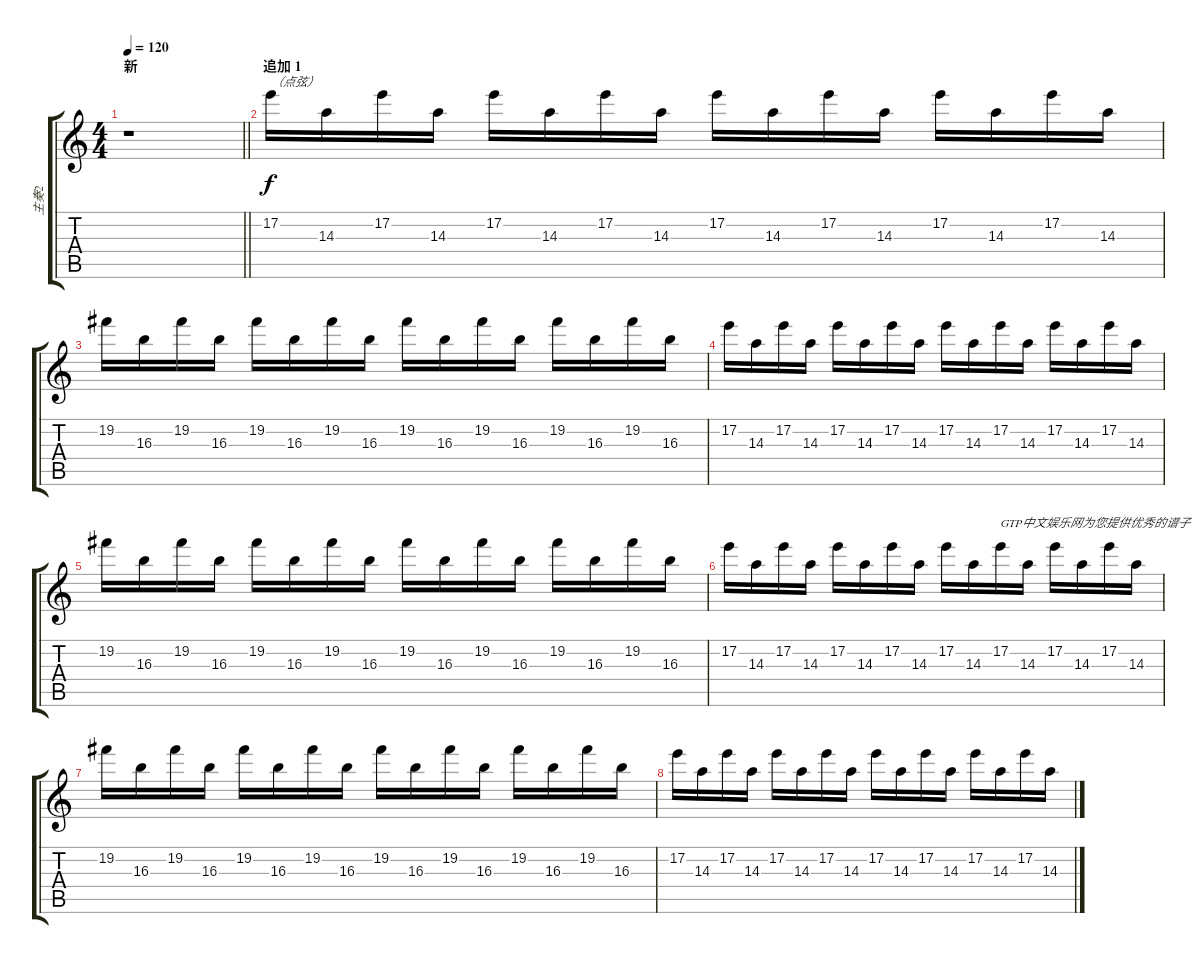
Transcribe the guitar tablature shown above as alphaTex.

\track ("主奏2" "主奏2") {instrument overdrivenguitar}
\staff {score tabs}
\tuning (E4 B3 G3 D3 A2 E2) {hide}
\ts (4 4)
\section ("" "新")
\tempo 120
\clef g2
\barLineRight lightlight
\ks c
r.1{dy f} |
\section ("" "追加 1")
17.2.16{txt "（点弦）" volume 9} 14.3.16 17.2.16 14.3.16 17.2.16 14.3.16 17.2.16 14.3.16 17.2.16 14.3.16 17.2.16 14.3.16 17.2.16 14.3.16 17.2.16 14.3.16 |
19.2.16 16.3.16 19.2.16 16.3.16 19.2.16 16.3.16 19.2.16 16.3.16 19.2.16 16.3.16 19.2.16 16.3.16 19.2.16 16.3.16 19.2.16 16.3.16 |
17.2.16 14.3.16 17.2.16 14.3.16 17.2.16 14.3.16 17.2.16 14.3.16 17.2.16 14.3.16 17.2.16 14.3.16 17.2.16 14.3.16 17.2.16 14.3.16 |
19.2.16 16.3.16 19.2.16 16.3.16 19.2.16 16.3.16 19.2.16 16.3.16 19.2.16 16.3.16 19.2.16 16.3.16 19.2.16 16.3.16 19.2.16 16.3.16 |
17.2.16 14.3.16 17.2.16 14.3.16 17.2.16 14.3.16 17.2.16 14.3.16 17.2.16 14.3.16 17.2.16{txt "GTP中文娱乐网为您提供优秀的谱子"} 14.3.16 17.2.16 14.3.16 17.2.16 14.3.16 |
19.2.16 16.3.16 19.2.16 16.3.16 19.2.16 16.3.16 19.2.16 16.3.16 19.2.16 16.3.16 19.2.16 16.3.16 19.2.16 16.3.16 19.2.16 16.3.16 |
17.2.16 14.3.16 17.2.16 14.3.16 17.2.16 14.3.16 17.2.16 14.3.16 17.2.16 14.3.16 17.2.16 14.3.16 17.2.16 14.3.16 17.2.16 14.3.16
